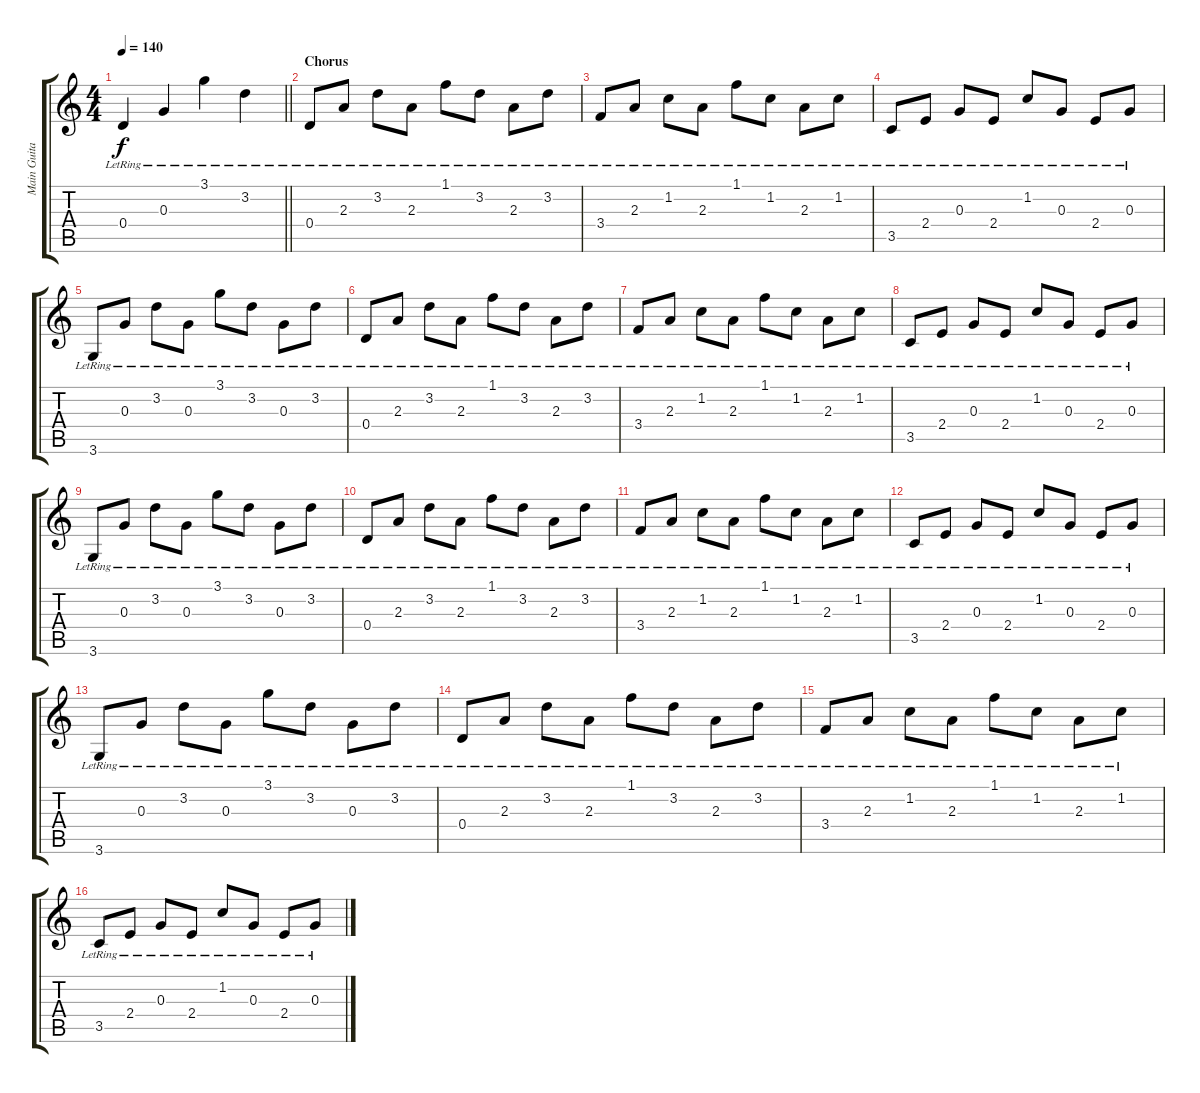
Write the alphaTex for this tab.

\track ("Main Guitar II" "Main Guita") {instrument electricguitarjazz}
\staff {score tabs}
\tuning (E4 B3 G3 D3 A2 E2) {hide}
\ts (4 4)
\tempo 140
\clef g2
\barLineRight lightlight
\ks c
0.4{lr}.4{dy f} 0.3{lr}.4 3.1{lr}.4 3.2{lr}.4 |
\section ("" "Chorus")
0.4{lr}.8 2.3{lr}.8 3.2{lr}.8 2.3{lr}.8 1.1{lr}.8 3.2{lr}.8 2.3{lr}.8 3.2{lr}.8 |
3.4{lr}.8 2.3{lr}.8 1.2{lr}.8 2.3{lr}.8 1.1{lr}.8 1.2{lr}.8 2.3{lr}.8 1.2{lr}.8 |
3.5{lr}.8 2.4{lr}.8 0.3{lr}.8 2.4{lr}.8 1.2{lr}.8 0.3{lr}.8 2.4{lr}.8 0.3{lr}.8 |
3.6{lr}.8 0.3{lr}.8 3.2{lr}.8 0.3{lr}.8 3.1{lr}.8 3.2{lr}.8 0.3{lr}.8 3.2{lr}.8 |
0.4{lr}.8 2.3{lr}.8 3.2{lr}.8 2.3{lr}.8 1.1{lr}.8 3.2{lr}.8 2.3{lr}.8 3.2{lr}.8 |
3.4{lr}.8 2.3{lr}.8 1.2{lr}.8 2.3{lr}.8 1.1{lr}.8 1.2{lr}.8 2.3{lr}.8 1.2{lr}.8 |
3.5{lr}.8 2.4{lr}.8 0.3{lr}.8 2.4{lr}.8 1.2{lr}.8 0.3{lr}.8 2.4{lr}.8 0.3{lr}.8 |
3.6{lr}.8 0.3{lr}.8 3.2{lr}.8 0.3{lr}.8 3.1{lr}.8 3.2{lr}.8 0.3{lr}.8 3.2{lr}.8 |
0.4{lr}.8 2.3{lr}.8 3.2{lr}.8 2.3{lr}.8 1.1{lr}.8 3.2{lr}.8 2.3{lr}.8 3.2{lr}.8 |
3.4{lr}.8 2.3{lr}.8 1.2{lr}.8 2.3{lr}.8 1.1{lr}.8 1.2{lr}.8 2.3{lr}.8 1.2{lr}.8 |
3.5{lr}.8 2.4{lr}.8 0.3{lr}.8 2.4{lr}.8 1.2{lr}.8 0.3{lr}.8 2.4{lr}.8 0.3{lr}.8 |
3.6{lr}.8 0.3{lr}.8 3.2{lr}.8 0.3{lr}.8 3.1{lr}.8 3.2{lr}.8 0.3{lr}.8 3.2{lr}.8 |
0.4{lr}.8 2.3{lr}.8 3.2{lr}.8 2.3{lr}.8 1.1{lr}.8 3.2{lr}.8 2.3{lr}.8 3.2{lr}.8 |
3.4{lr}.8 2.3{lr}.8 1.2{lr}.8 2.3{lr}.8 1.1{lr}.8 1.2{lr}.8 2.3{lr}.8 1.2{lr}.8 |
3.5{lr}.8{volume 13} 2.4{lr}.8 0.3{lr}.8 2.4{lr}.8 1.2{lr}.8 0.3{lr}.8 2.4{lr}.8 0.3{lr}.8
